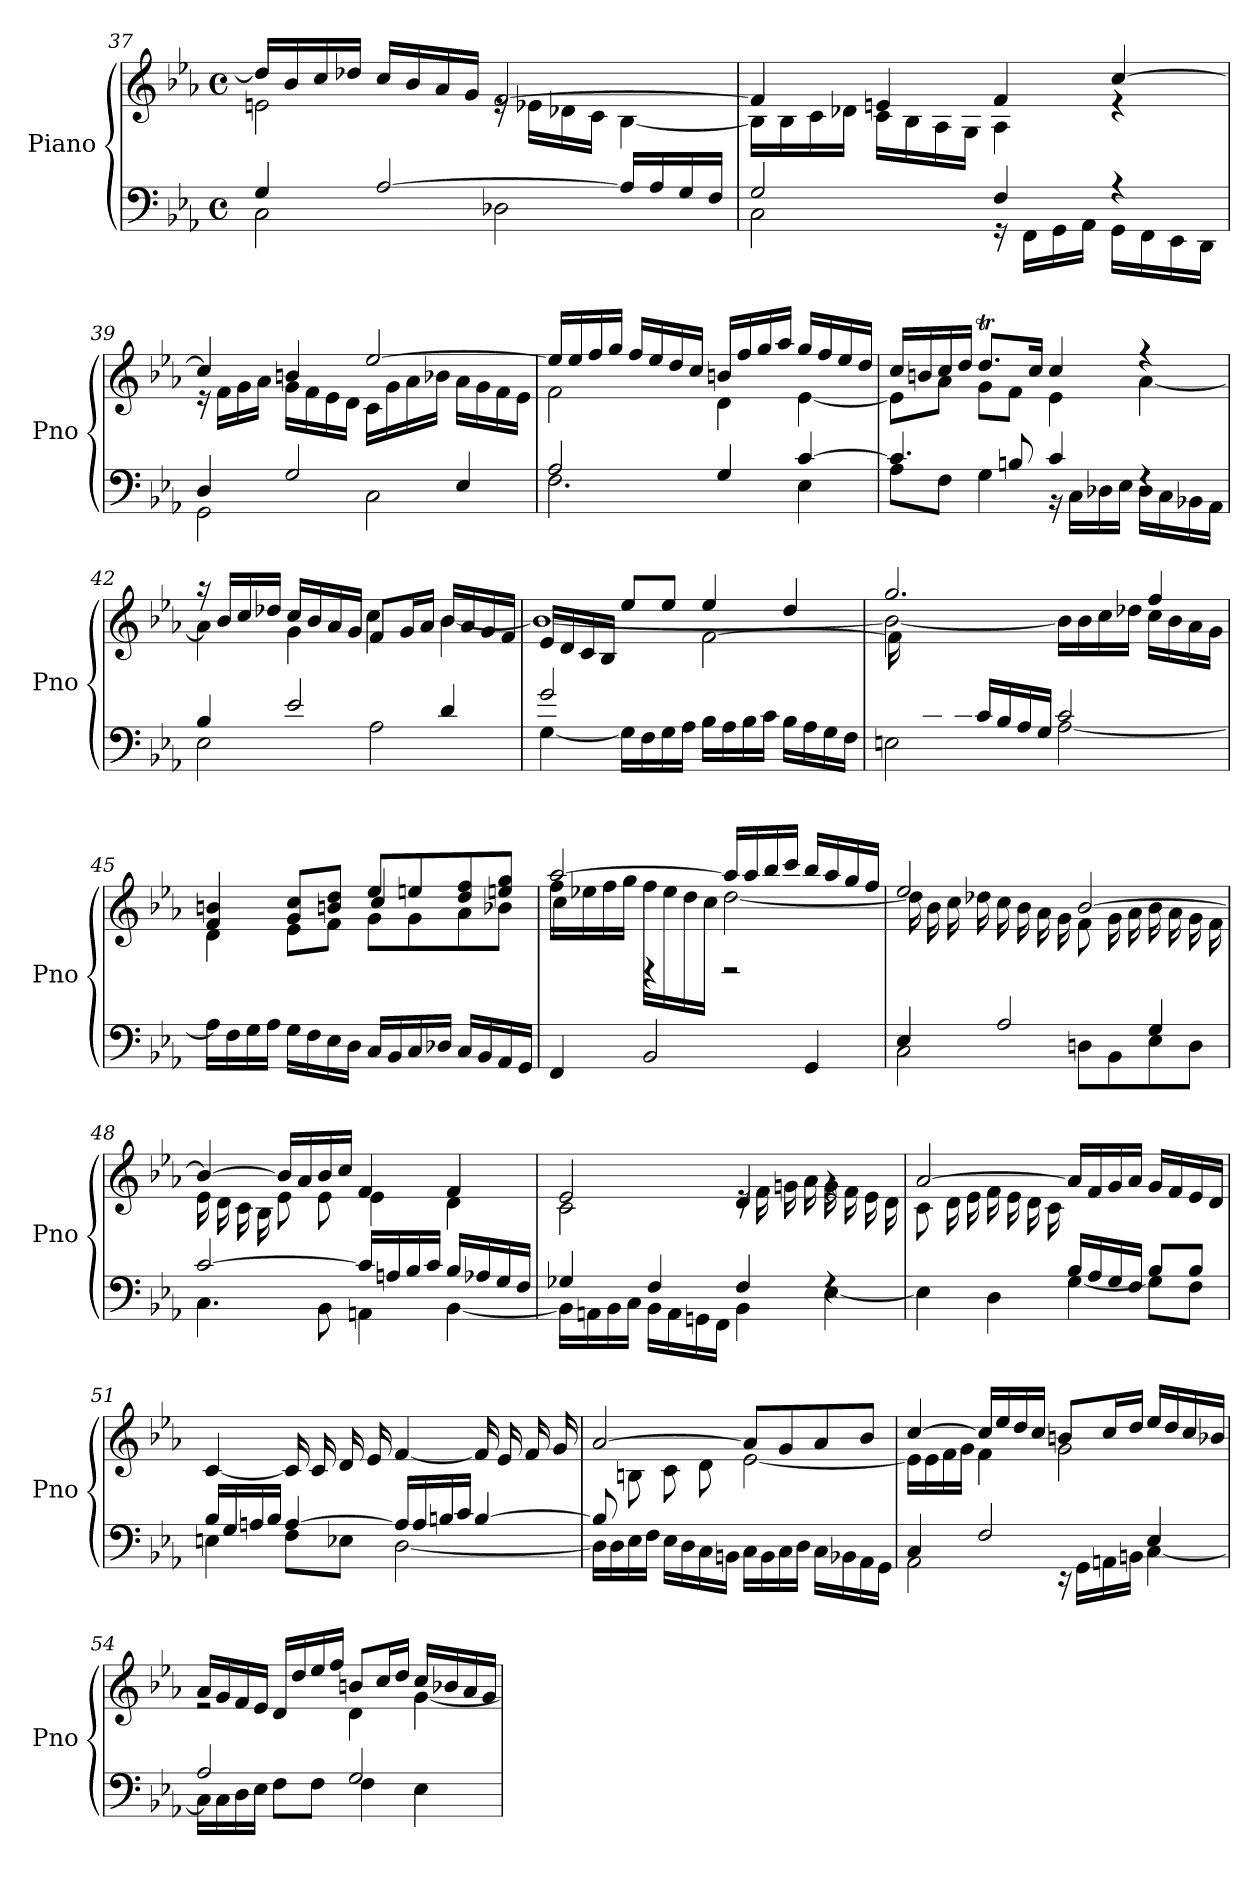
**kern	**kern
*part1	*part1
*staff2	*staff1
*I"Piano	*
*I'Pno	*
*clefF4	*clefG2
*k[b-e-a-]	*k[b-e-a-]
*M4/4	*M4/4
*met(c)	*met(c)
=37	=37
*^	*^
4G/	2C\	16dd-/LL]	2en\
.	.	16b-/	.
.	.	16cc/	.
.	.	16dd-X/JJ	.
[2A-/	.	16cc/LL	.
.	.	16b-/	.
.	.	16a-/	.
.	.	16g/JJ	.
.	2D-X\	[2f/	16re
.	.	.	16e-X\LL
.	.	.	16d-X\
.	.	.	16c\JJ
16A-/LL]	.	.	[4B-\
16A-/	.	.	.
16G/	.	.	.
16F/JJ	.	.	.
=38	=38	=38	=38
2G/	2C\	4f/]	16B-\LL]
.	.	.	16B-\
.	.	.	16c\
.	.	.	16d-X\JJ
.	.	4en/	16c\LL
.	.	.	16B-\
.	.	.	16A-\
.	.	.	16G\JJ
4F/	16r	4f/	4A-\
.	16FF\LL	.	.
.	16GG\	.	.
.	16AA-\JJ	.	.
4r	16GG\LL	[4cc/	4re
.	16FF\	.	.
.	16EE-\	.	.
.	16DD\JJ	.	.
!!LO:PB:g=z	!!
=39	=39	=39	=39
4D/	2GG\	4cc/]	16re
.	.	.	16f\LL
.	.	.	16g\
.	.	.	16a-\JJ
2G/	.	4bn/	16g\LL
.	.	.	16f\
.	.	.	16e-\
.	.	.	16d\JJ
.	2C\	[2ee-/	16c\LL
.	.	.	16g\
.	.	.	16a-\
.	.	.	16b-X\JJ
4E-/	.	.	16a-\LL
.	.	.	16g\
.	.	.	16f\
.	.	.	16e-\JJ
=40	=40	=40	=40
2A-/	2.F\	16ee-/LL]	2f\
.	.	16ee-/	.
.	.	16ff/	.
.	.	16gg/JJ	.
.	.	16ff/LL	.
.	.	16ee-/	.
.	.	16dd/	.
.	.	16cc/JJ	.
4G/	.	16bn/LL	4d\
.	.	16ff/	.
.	.	16gg/	.
.	.	16aa-/JJ	.
[4c/	4E-\	16gg/LL	[4e-\
.	.	16ff/	.
.	.	16ee-/	.
.	.	16dd/JJ	.
=41	=41	=41	=41
4.c/]	8A-\L	16cc/LL	8e-\L]
.	.	16bn/	.
.	8F\J	16cc/	8a-\J
.	.	16dd/JJ	.
.	4G\	8.ddt/L	8g\L
8Bn/	.	.	8f\J
.	.	16cc/Jk	.
4c/	16r	4cc/	4e-\
.	16C\LL	.	.
.	16D-X\	.	.
.	16E-\JJ	.	.
4rF	16D-\LL	4r	[4a-\
.	16C\	.	.
.	16BB-X\	.	.
.	16AA-\JJ	.	.
!!LO:LB:g=z	!!
=42	=42	=42	=42
4B-/	2E-\	16r	4a-\]
.	.	16b-/LL	.
.	.	16cc/	.
.	.	16dd-X/JJ	.
2e-/	.	16cc/LL	4g\
.	.	16b-/	.
.	.	16a-/	.
.	.	16g/JJ	.
.	2A-\	8f/L	4cc\
.	.	16g/L	.
.	.	16a-/JJ	.
4d/	.	16b-/LL	[4b-\
.	.	16a-/	.
.	.	16g/	.
.	.	16f/JJ	.
=43	=43	=43	=43
*	*	*	*^
2g/	[4G\	16e-/LL	1b-_	2ryy
.	.	16d/	.	.
.	.	16c/	.	.
.	.	16B-/JJ	.	.
.	16G\LL]	8ee-/L	.	.
.	16F\	.	.	.
.	16G\	8ee-/J	.	.
.	16A-\JJ	.	.	.
2ryy	16B-\LL	4ee-/	.	[2f\
.	16A-\	.	.	.
.	16B-\	.	.	.
.	16c\JJ	.	.	.
.	16B-\LL	4dd/	.	.
.	16A-\	.	.	.
.	16G\	.	.	.
.	16F\JJ	.	.	.
=44	=44	=44	=44	=44
16ryy	2En\	2.gg/	2b-\_	16f\LL]
16B-/	.	.	.	2...ryy
16c/	.	.	.	.
16d-X/JJ	.	.	.	.
16c/LL	.	.	.	.
16B-/	.	.	.	.
16A-/	.	.	.	.
16G/JJ	.	.	.	.
2c/	[2A-\	.	16b-\LL]	.
.	.	.	16b-\	.
.	.	.	16cc\	.
.	.	.	16dd-X\JJ	.
.	.	4ff/	16cc\LL	.
.	.	.	16b-\	.
.	.	.	16a-\	.
.	.	.	16g\JJ	.
!!LO:LB:g=z	!!	!!
=45	=45	=45	=45	=45
1ryy	16A-\LL]	4f/ 4bn/	4d\	2ryy
.	16F\	.	.	.
.	16G\	.	.	.
.	16A-\JJ	.	.	.
.	16G\LL	8g/ 8cc/L	8e-\L	.
.	16F\	.	.	.
.	16E-\	8bn/ 8dd/J	8f\J	.
.	16D\JJ	.	.	.
.	16C/LL	8ee-/L	8g\L	4cc/
.	16BB-/	.	.	.
.	16C/	8een/	8g\	.
.	16D-X/JJ	.	.	.
.	16C/LL	8dd/ 8ff/	8a-\	4ryy
.	16BB-/	.	.	.
.	16AA-/	8een/ 8gg/J	8b-X\J	.
.	16GG/JJ	.	.	.
*v	*v	*	*	*
=46	=46	=46	=46
4FF/	[2aa-/	16ff\LL	4cc\
.	.	16ee-X\	.
.	.	16ff\	.
.	.	16gg\JJ	.
2BB-/	.	16ff\LL	4rD
.	.	16ee-\	.
.	.	16dd\	.
.	.	16cc\JJ	.
.	16aa-/LL]	[2dd\	2rD
.	16aa-/	.	.
.	16bb-/	.	.
.	16ccc/JJ	.	.
4GG/	16bb-/LL	.	.
.	16aa-/	.	.
.	16gg/	.	.
.	16ff/JJ	.	.
*	*	*v	*v
!!LO:LB:g=z
=47	=47	=47
*^	*	*
4E-/	2C\	2ee-/	16dd\LL]
.	.	.	16b-\
.	.	.	16cc\
.	.	.	16dd-X\JJ
2A-/	.	.	16cc\LL
.	.	.	16b-\
.	.	.	16a-\
.	.	.	16g\JJ
.	8Dn\L	[2b-/	8f\L
.	8BB-\	.	16g\L
.	.	.	16a-\JJ
4G/	8E-\	.	16b-\LL
.	.	.	16a-\
.	8D\J	.	16g\
.	.	.	16f\JJ
=48	=48	=48	=48
[2c/	4.C\	4b-/_	16e-\LL
.	.	.	16d\
.	.	.	16c\
.	.	.	16B-\JJ
.	.	16b-/LL]	8e-\L
.	.	16a-/	.
.	8BB-\	16b-/	8e-\J
.	.	16cc/JJ	.
16c/LL]	4AAn\	4f/	4e-\
16An/	.	.	.
16B-/	.	.	.
16c/JJ	.	.	.
16B-/LL	[4BB-\	4f/	4d\
16A-X/	.	.	.
16G/	.	.	.
16F/JJ	.	.	.
=49	=49	=49	=49
4G-X/	16BB-\LL]	2e-/	2c\
.	16AAn\	.	.
.	16BB-\	.	.
.	16C\JJ	.	.
4F/	16BB-\LL	.	.
.	16AA\	.	.
.	16GGn\	.	.
.	16FF\JJ	.	.
4F/	4BB-\	4d/	16re
.	.	.	16f\LL
.	.	.	16gn\
.	.	.	16a-\JJ
4rF	[4E-\	4rg	16g\LL
.	.	.	16f\
.	.	.	16e-\
.	.	.	16d\JJ
!!LO:PB:g=z	!!
=50	=50	=50	=50
2ryy	4E-\]	[2a-/	8c\L
.	.	.	16d\L
.	.	.	16e-\JJ
.	4D\	.	16f\LL
.	.	.	16e-\
.	.	.	16d\
.	.	.	16c\JJ
16B-/LL	[4G\	16a-/LL]	2ryy
16A-/	.	16f/	.
16G/	.	16g/	.
16F/JJ	.	16a-/JJ	.
8B-/L	8G\L]	16g/LL	.
.	.	16f/	.
8B-/J	8F\J	16e-/	.
.	.	16d/JJ	.
*	*	*v	*v
=51	=51	=51
16B-/LL	4En\	[4c/
16G/	.	.
16An/	.	.
16B-/JJ	.	.
[4A/	8F\L	16c/LL]
.	.	16c/
.	8E-X\J	16d/
.	.	16e-/JJ
16A/LL]	[2D\	[4f/
16A/	.	.
16Bn/	.	.
16c/JJ	.	.
[4B/	.	16f/LL]
.	.	16e-/
.	.	16f/
.	.	16g/JJ
=52	=52	=52
*	*	*^
*	*	*	*^
8B/L]	16D\LL]	[2a-/	2ryy	8ryy
.	16D\	.	.	.
4.ryy	16E-\	.	.	8Bn\
.	16F\JJ	.	.	.
.	16E-\LL	.	.	8c\
.	16D\	.	.	.
.	16C\	.	.	8d\J
.	16BBn\JJ	.	.	.
2ryy	16C\LL	8a-/L]	[2e-\	2ryy
.	16BB\	.	.	.
.	16C\	8g/	.	.
.	16D\JJ	.	.	.
.	16C\LL	8a-/	.	.
.	16BB-X\	.	.	.
.	16AA-\	8b-/J	.	.
.	16GG\JJ	.	.	.
*	*	*	*v	*v
!!LO:LB:g=z
=53	=53	=53	=53
4C/	2AA-\	[4cc/	16e-\LL]
.	.	.	16e-\
.	.	.	16f\
.	.	.	16g\JJ
2F/	.	16cc/LL]	4f\
.	.	16ee-/	.
.	.	16dd/	.
.	.	16cc/JJ	.
.	16r	8bn/L	2g\
.	16GG\LL	.	.
.	16AAn\	16cc/L	.
.	16BBn\JJ	16dd/JJ	.
4E-/	[4C\	16ee-/LL	.
.	.	16dd/	.
.	.	16cc/	.
.	.	16b-X/JJ	.
=54	=54	=54	=54
2A-/	16C\LL]	16a-/LL	2re
.	16C\	16g/	.
.	16D\	16f/	.
.	16E-\JJ	16e-/JJ	.
.	8F\L	16d/LL	.
.	.	16dd/	.
.	8F\J	16ee-/	.
.	.	16ff/JJ	.
2G/	4F\	8bn/L	4d\
.	.	16cc/L	.
.	.	16dd/JJ	.
.	4E-\	16cc/LL	[4g\
.	.	16b-X/	.
.	.	16a-/	.
.	.	16g/JJ	.
*v	*v	*	*
*	*v	*v
=	=
*-	*-
